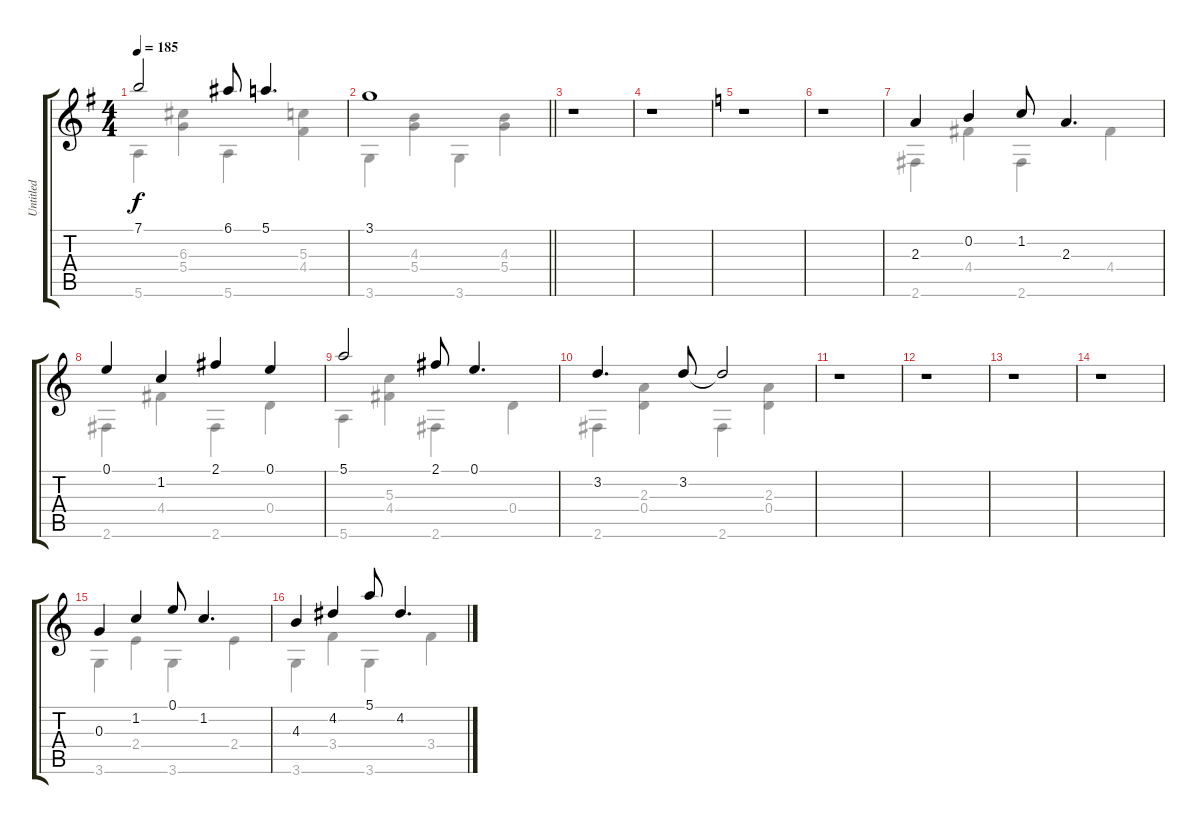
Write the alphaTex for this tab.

\track ("Untitled" "Untitled") {instrument acousticguitarnylon}
\staff {score tabs}
\tuning (E4 B3 G3 D3 A2 E2) {hide}
\voice
\ts (4 4)
\tempo 185
\clef g2
\ks g
7.1.2{dy f} 6.1.8 5.1.4{d} |
\barLineRight lightlight
3.1.1 |
r.1 |
r.1 |
\ks c
r.1 |
r.1 |
2.3.4 0.2.4 1.2.8 2.3.4{d} |
0.1.4 1.2.4 2.1.4 0.1.4 |
5.1.2 2.1.8 0.1.4{d} |
3.2.4{d} 3.2.8 3.2{t}.2 |
r.1 |
r.1 |
r.1 |
r.1 |
0.3.4 1.2.4 0.1.8 1.2.4{d} |
4.3.4 4.2.4 5.1.8 4.2.4{d}
\voice
\clef g2
\ottava regular
\simile none
\ks g
5.6.4{dy f} (6.3 5.4).4 5.6.4 (5.3 4.4).4 |
\barLineRight lightlight
3.6.4 (4.3 5.4).4 3.6.4 (4.3 5.4).4 |
|
|
\ks c
|
|
2.6.4 4.4.4 2.6.4 4.4.4 |
2.6.4 4.4.4 2.6.4 0.4.4 |
5.6.4 (5.3 4.4).4 2.6.4 0.4.4 |
2.6.4 (2.3 0.4).4 2.6.4 (2.3 0.4).4 |
|
|
|
|
3.6.4 2.4.4 3.6.4 2.4.4 |
3.6.4 3.4.4 3.6.4 3.4.4
